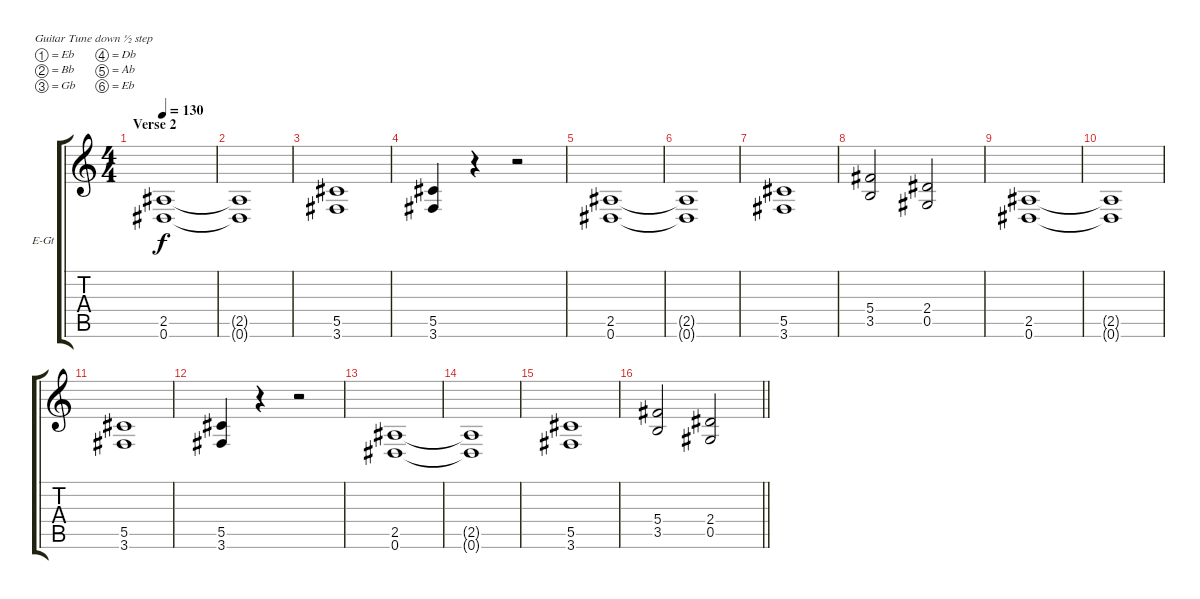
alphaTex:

\bracketExtendMode groupsimilarinstruments
\firstSystemTrackNameOrientation horizontal
\otherSystemsTrackNameOrientation horizontal
\track ("Rhythm Guitar" "E-Gt") {instrument distortionguitar}
\staff {score tabs}
\tuning (Eb4 Bb3 Gb3 Db3 Ab2 Eb2)
\ts (4 4)
\section ("" "Verse 2")
\tempo 130
\clef g2
\scale
0.333333
\ks c
(2.5 0.6).1{dy f} |
\scale
0.333333 (2.5{t} 0.6{t}).1 |
\scale
0.333333 (5.5 3.6).1 |
\scale
0.333333 (5.5 3.6).4 r.4 r.2 |
\scale
0.333333 (2.5 0.6).1 |
\scale
0.333333 (2.5{t} 0.6{t}).1 |
\scale
0.333333 (5.5 3.6).1 |
\scale
0.333333 (5.4 3.5).2 (2.4 0.5).2 |
\scale
0.333333 (2.5 0.6).1 |
\scale
0.333333 (2.5{t} 0.6{t}).1 |
\scale
0.333333 (5.5 3.6).1 |
\scale
0.333333 (5.5 3.6).4 r.4 r.2 |
\scale
0.333333 (2.5 0.6).1 |
\scale
0.333333 (2.5{t} 0.6{t}).1 |
\scale
0.333333 (5.5 3.6).1 |
\scale
0.333333
\barLineRight lightlight
(5.4 3.5).2 (2.4 0.5).2
